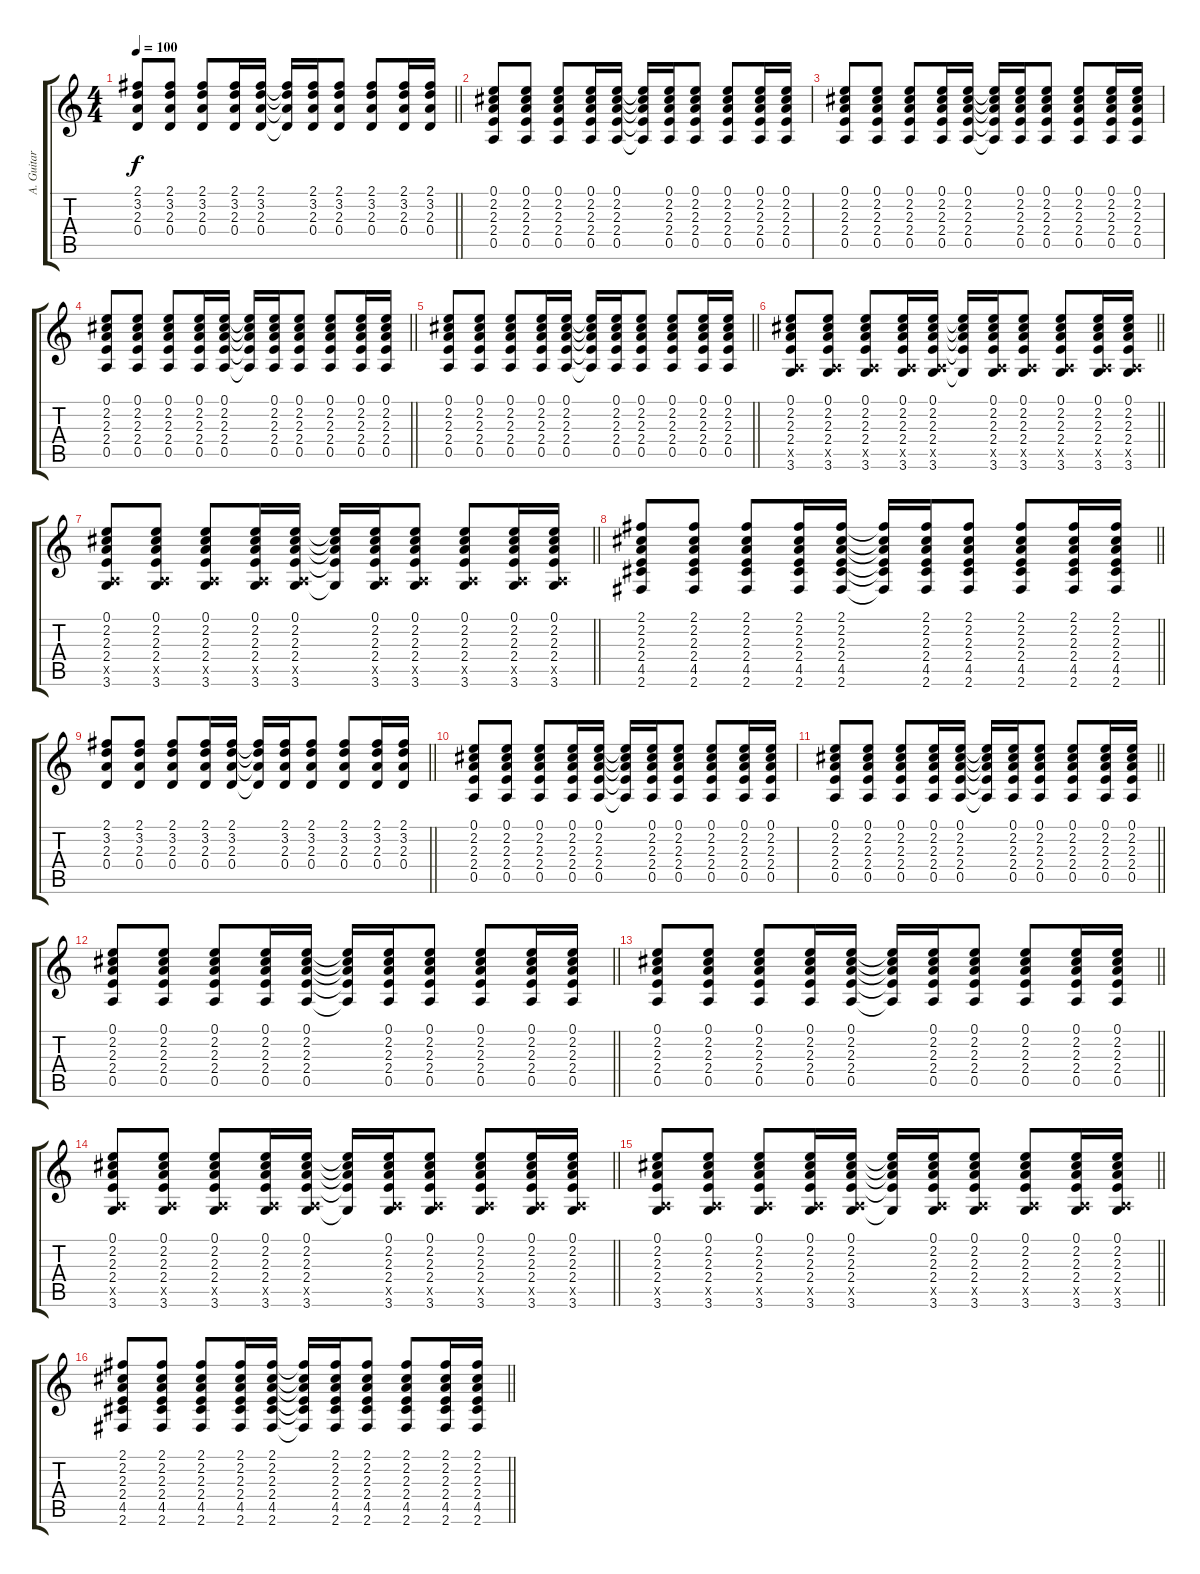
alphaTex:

\track ("A. Guitar III (Tora) " "A. Guitar ") {instrument acousticguitarsteel}
\staff {score tabs}
\tuning (E4 B3 G3 D3 A2 E2) {hide}
\ts (4 4)
\tempo 100
\clef g2
\barLineRight lightlight
\ks c
(2.1 3.2 2.3 0.4).8{dy f} (2.1 3.2 2.3 0.4).8 (2.1 3.2 2.3 0.4).8 (2.1 3.2 2.3 0.4).16 (2.1 3.2 2.3 0.4).16 (2.1{t} 3.2{t} 2.3{t} 0.4{t}).16 (2.1 3.2 2.3 0.4).16 (2.1 3.2 2.3 0.4).8 (2.1 3.2 2.3 0.4).8 (2.1 3.2 2.3 0.4).16 (2.1 3.2 2.3 0.4).16 |
(0.1 2.2 2.3 2.4 0.5).8 (0.1 2.2 2.3 2.4 0.5).8 (0.1 2.2 2.3 2.4 0.5).8 (0.1 2.2 2.3 2.4 0.5).16 (0.1 2.2 2.3 2.4 0.5).16 (0.1{t} 2.2{t} 2.3{t} 2.4{t} 0.5{t}).16 (0.1 2.2 2.3 2.4 0.5).16 (0.1 2.2 2.3 2.4 0.5).8 (0.1 2.2 2.3 2.4 0.5).8 (0.1 2.2 2.3 2.4 0.5).16 (0.1 2.2 2.3 2.4 0.5).16 |
(0.1 2.2 2.3 2.4 0.5).8 (0.1 2.2 2.3 2.4 0.5).8 (0.1 2.2 2.3 2.4 0.5).8 (0.1 2.2 2.3 2.4 0.5).16 (0.1 2.2 2.3 2.4 0.5).16 (0.1{t} 2.2{t} 2.3{t} 2.4{t} 0.5{t}).16 (0.1 2.2 2.3 2.4 0.5).16 (0.1 2.2 2.3 2.4 0.5).8 (0.1 2.2 2.3 2.4 0.5).8 (0.1 2.2 2.3 2.4 0.5).16 (0.1 2.2 2.3 2.4 0.5).16 |
\barLineRight lightlight
(0.1 2.2 2.3 2.4 0.5).8 (0.1 2.2 2.3 2.4 0.5).8 (0.1 2.2 2.3 2.4 0.5).8 (0.1 2.2 2.3 2.4 0.5).16 (0.1 2.2 2.3 2.4 0.5).16 (0.1{t} 2.2{t} 2.3{t} 2.4{t} 0.5{t}).16 (0.1 2.2 2.3 2.4 0.5).16 (0.1 2.2 2.3 2.4 0.5).8 (0.1 2.2 2.3 2.4 0.5).8 (0.1 2.2 2.3 2.4 0.5).16 (0.1 2.2 2.3 2.4 0.5).16 |
\barLineRight lightlight
(0.1 2.2 2.3 2.4 0.5).8 (0.1 2.2 2.3 2.4 0.5).8 (0.1 2.2 2.3 2.4 0.5).8 (0.1 2.2 2.3 2.4 0.5).16 (0.1 2.2 2.3 2.4 0.5).16 (0.1{t} 2.2{t} 2.3{t} 2.4{t} 0.5{t}).16 (0.1 2.2 2.3 2.4 0.5).16 (0.1 2.2 2.3 2.4 0.5).8 (0.1 2.2 2.3 2.4 0.5).8 (0.1 2.2 2.3 2.4 0.5).16 (0.1 2.2 2.3 2.4 0.5).16 |
\barLineRight lightlight
(0.1 2.2 2.3 2.4 0.5{x} 3.6).8 (0.1 2.2 2.3 2.4 0.5{x} 3.6).8 (0.1 2.2 2.3 2.4 0.5{x} 3.6).8 (0.1 2.2 2.3 2.4 0.5{x} 3.6).16 (0.1 2.2 2.3 2.4 0.5{x} 3.6).16 (0.1{t} 2.2{t} 2.3{t} 2.4{t} 3.6{t}).16 (0.1 2.2 2.3 2.4 0.5{x} 3.6).16 (0.1 2.2 2.3 2.4 0.5{x} 3.6).8 (0.1 2.2 2.3 2.4 0.5{x} 3.6).8 (0.1 2.2 2.3 2.4 0.5{x} 3.6).16 (0.1 2.2 2.3 2.4 0.5{x} 3.6).16 |
\barLineRight lightlight
(0.1 2.2 2.3 2.4 0.5{x} 3.6).8 (0.1 2.2 2.3 2.4 0.5{x} 3.6).8 (0.1 2.2 2.3 2.4 0.5{x} 3.6).8 (0.1 2.2 2.3 2.4 0.5{x} 3.6).16 (0.1 2.2 2.3 2.4 0.5{x} 3.6).16 (0.1{t} 2.2{t} 2.3{t} 2.4{t} 3.6{t}).16 (0.1 2.2 2.3 2.4 0.5{x} 3.6).16 (0.1 2.2 2.3 2.4 0.5{x} 3.6).8 (0.1 2.2 2.3 2.4 0.5{x} 3.6).8 (0.1 2.2 2.3 2.4 0.5{x} 3.6).16 (0.1 2.2 2.3 2.4 0.5{x} 3.6).16 |
\barLineRight lightlight
(2.1 2.2 2.3 2.4 4.5 2.6).8 (2.1 2.2 2.3 2.4 4.5 2.6).8 (2.1 2.2 2.3 2.4 4.5 2.6).8 (2.1 2.2 2.3 2.4 4.5 2.6).16 (2.1 2.2 2.3 2.4 4.5 2.6).16 (2.1{t} 2.2{t} 2.3{t} 2.4{t} 4.5{t} 2.6{t}).16 (2.1 2.2 2.3 2.4 4.5 2.6).16 (2.1 2.2 2.3 2.4 4.5 2.6).8 (2.1 2.2 2.3 2.4 4.5 2.6).8 (2.1 2.2 2.3 2.4 4.5 2.6).16 (2.1 2.2 2.3 2.4 4.5 2.6).16 |
\barLineRight lightlight
(2.1 3.2 2.3 0.4).8 (2.1 3.2 2.3 0.4).8 (2.1 3.2 2.3 0.4).8 (2.1 3.2 2.3 0.4).16 (2.1 3.2 2.3 0.4).16 (2.1{t} 3.2{t} 2.3{t} 0.4{t}).16 (2.1 3.2 2.3 0.4).16 (2.1 3.2 2.3 0.4).8 (2.1 3.2 2.3 0.4).8 (2.1 3.2 2.3 0.4).16 (2.1 3.2 2.3 0.4).16 |
(0.1 2.2 2.3 2.4 0.5).8 (0.1 2.2 2.3 2.4 0.5).8 (0.1 2.2 2.3 2.4 0.5).8 (0.1 2.2 2.3 2.4 0.5).16 (0.1 2.2 2.3 2.4 0.5).16 (0.1{t} 2.2{t} 2.3{t} 2.4{t} 0.5{t}).16 (0.1 2.2 2.3 2.4 0.5).16 (0.1 2.2 2.3 2.4 0.5).8 (0.1 2.2 2.3 2.4 0.5).8 (0.1 2.2 2.3 2.4 0.5).16 (0.1 2.2 2.3 2.4 0.5).16 |
\barLineRight lightlight
(0.1 2.2 2.3 2.4 0.5).8 (0.1 2.2 2.3 2.4 0.5).8 (0.1 2.2 2.3 2.4 0.5).8 (0.1 2.2 2.3 2.4 0.5).16 (0.1 2.2 2.3 2.4 0.5).16 (0.1{t} 2.2{t} 2.3{t} 2.4{t} 0.5{t}).16 (0.1 2.2 2.3 2.4 0.5).16 (0.1 2.2 2.3 2.4 0.5).8 (0.1 2.2 2.3 2.4 0.5).8 (0.1 2.2 2.3 2.4 0.5).16 (0.1 2.2 2.3 2.4 0.5).16 |
\barLineRight lightlight
(0.1 2.2 2.3 2.4 0.5).8 (0.1 2.2 2.3 2.4 0.5).8 (0.1 2.2 2.3 2.4 0.5).8 (0.1 2.2 2.3 2.4 0.5).16 (0.1 2.2 2.3 2.4 0.5).16 (0.1{t} 2.2{t} 2.3{t} 2.4{t} 0.5{t}).16 (0.1 2.2 2.3 2.4 0.5).16 (0.1 2.2 2.3 2.4 0.5).8 (0.1 2.2 2.3 2.4 0.5).8 (0.1 2.2 2.3 2.4 0.5).16 (0.1 2.2 2.3 2.4 0.5).16 |
\barLineRight lightlight
(0.1 2.2 2.3 2.4 0.5).8 (0.1 2.2 2.3 2.4 0.5).8 (0.1 2.2 2.3 2.4 0.5).8 (0.1 2.2 2.3 2.4 0.5).16 (0.1 2.2 2.3 2.4 0.5).16 (0.1{t} 2.2{t} 2.3{t} 2.4{t} 0.5{t}).16 (0.1 2.2 2.3 2.4 0.5).16 (0.1 2.2 2.3 2.4 0.5).8 (0.1 2.2 2.3 2.4 0.5).8 (0.1 2.2 2.3 2.4 0.5).16 (0.1 2.2 2.3 2.4 0.5).16 |
\barLineRight lightlight
(0.1 2.2 2.3 2.4 0.5{x} 3.6).8 (0.1 2.2 2.3 2.4 0.5{x} 3.6).8 (0.1 2.2 2.3 2.4 0.5{x} 3.6).8 (0.1 2.2 2.3 2.4 0.5{x} 3.6).16 (0.1 2.2 2.3 2.4 0.5{x} 3.6).16 (0.1{t} 2.2{t} 2.3{t} 2.4{t} 3.6{t}).16 (0.1 2.2 2.3 2.4 0.5{x} 3.6).16 (0.1 2.2 2.3 2.4 0.5{x} 3.6).8 (0.1 2.2 2.3 2.4 0.5{x} 3.6).8 (0.1 2.2 2.3 2.4 0.5{x} 3.6).16 (0.1 2.2 2.3 2.4 0.5{x} 3.6).16 |
\barLineRight lightlight
(0.1 2.2 2.3 2.4 0.5{x} 3.6).8 (0.1 2.2 2.3 2.4 0.5{x} 3.6).8 (0.1 2.2 2.3 2.4 0.5{x} 3.6).8 (0.1 2.2 2.3 2.4 0.5{x} 3.6).16 (0.1 2.2 2.3 2.4 0.5{x} 3.6).16 (0.1{t} 2.2{t} 2.3{t} 2.4{t} 3.6{t}).16 (0.1 2.2 2.3 2.4 0.5{x} 3.6).16 (0.1 2.2 2.3 2.4 0.5{x} 3.6).8 (0.1 2.2 2.3 2.4 0.5{x} 3.6).8 (0.1 2.2 2.3 2.4 0.5{x} 3.6).16 (0.1 2.2 2.3 2.4 0.5{x} 3.6).16 |
\barLineRight lightlight
(2.1 2.2 2.3 2.4 4.5 2.6).8 (2.1 2.2 2.3 2.4 4.5 2.6).8 (2.1 2.2 2.3 2.4 4.5 2.6).8 (2.1 2.2 2.3 2.4 4.5 2.6).16 (2.1 2.2 2.3 2.4 4.5 2.6).16 (2.1{t} 2.2{t} 2.3{t} 2.4{t} 4.5{t} 2.6{t}).16 (2.1 2.2 2.3 2.4 4.5 2.6).16 (2.1 2.2 2.3 2.4 4.5 2.6).8 (2.1 2.2 2.3 2.4 4.5 2.6).8 (2.1 2.2 2.3 2.4 4.5 2.6).16 (2.1 2.2 2.3 2.4 4.5 2.6).16
